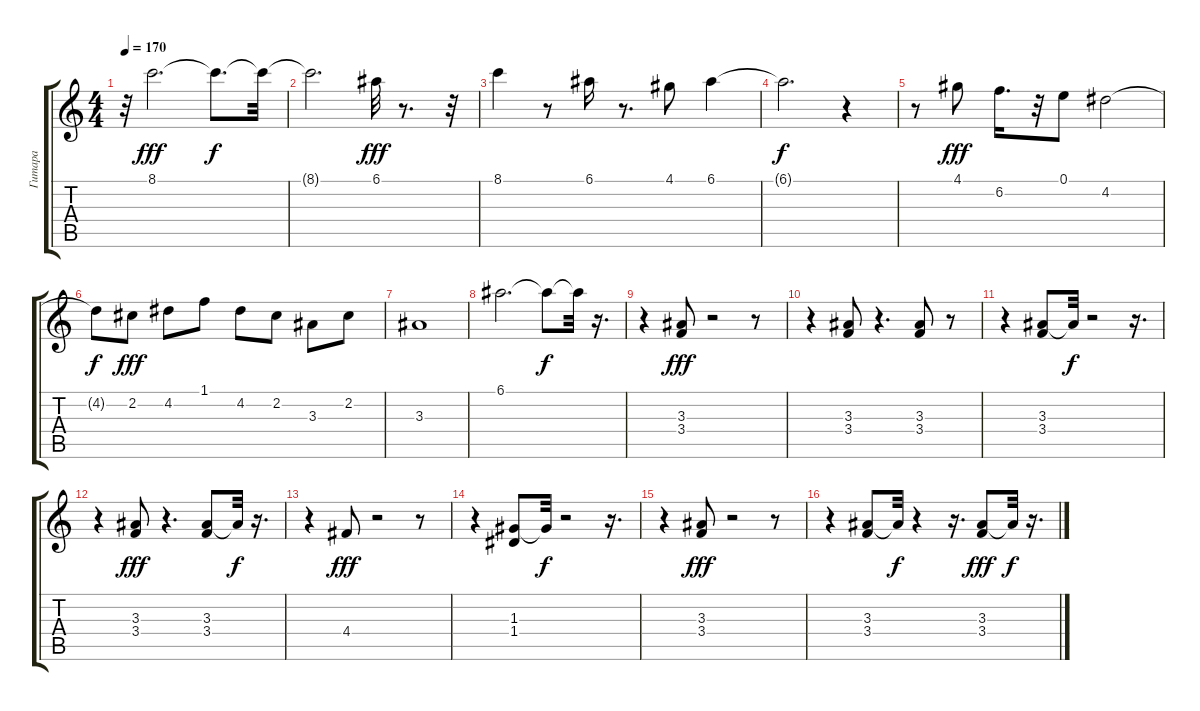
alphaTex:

\track ("Гитара" "Гитара") {instrument overdrivenguitar}
\staff {score tabs}
\tuning (E4 B3 G3 D3 A2 E2) {hide}
\ts (4 4)
\tempo 170
\clef g2
\ks c
r.32{dy fff} 8.1.2{d} 8.1{t}.8{d dy f} 8.1{t}.32 |
8.1{t}.2{d} 6.1.32{dy fff} r.8{d} r.32 |
8.1.4 r.8 6.1.16 r.8{d} 4.1.8 6.1.4 |
6.1{t}.2{d dy f} r.4 |
r.8 4.1.8{dy fff} 6.2.16{d} r.32 0.1.8 4.2.2 |
4.2{t}.8{dy f} 2.2.8{dy fff} 4.2.8 1.1.8 4.2.8 2.2.8 3.3.8 2.2.8 |
3.3.1 |
6.1.2{d} 6.1{t}.8{dy f} 6.1{t}.32 r.16{d} |
r.4 (3.3 3.4).8{dy fff} r.2 r.8 |
r.4 (3.3 3.4).8 r.4{d} (3.3 3.4).8 r.8 |
r.4 (3.3 3.4).8 3.3{t}.32{dy f} r.2 r.16{d} |
r.4 (3.3 3.4).8{dy fff} r.4{d} (3.3 3.4).8 3.3{t}.32{dy f} r.16{d} |
r.4 4.4.8{dy fff} r.2 r.8 |
r.4 (1.3 1.4).8 1.3{t}.32{dy f} r.2 r.16{d} |
r.4 (3.3 3.4).8{dy fff} r.2 r.8 |
r.4 (3.3 3.4).8 3.3{t}.32{dy f} r.4 r.16{d} (3.3 3.4).8{dy fff} 3.3{t}.32{dy f} r.16{d}
